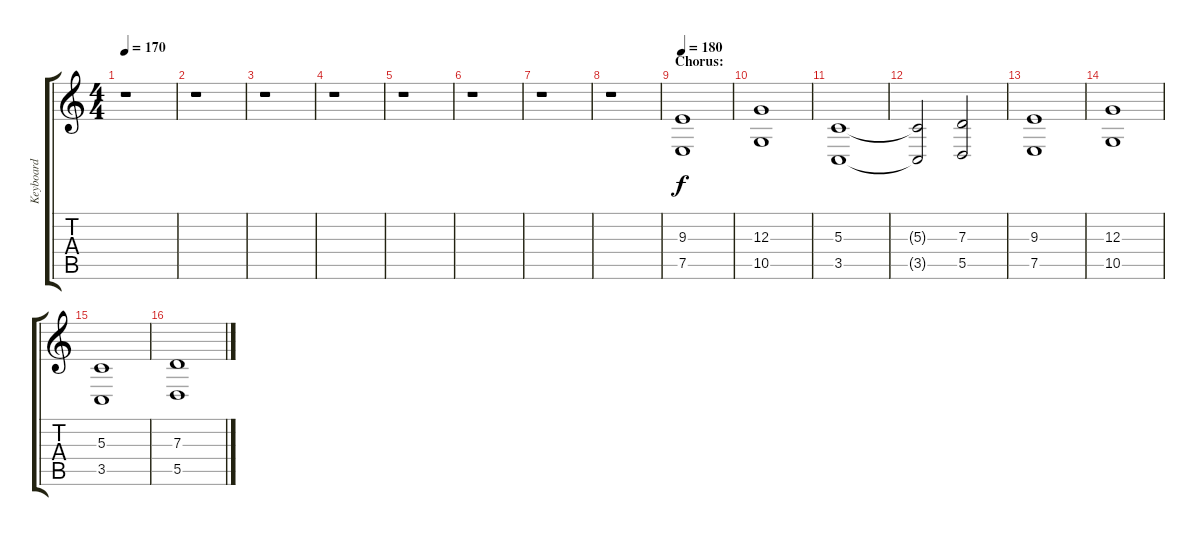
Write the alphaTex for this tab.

\track ("Keyboard" "Keyboard") {instrument stringensemble1}
\staff {score tabs}
\tuning (E4 B3 G3 D3 A2 E2) {hide}
\ts (4 4)
\tempo 170
\clef g2
\ks c
r.1{dy f} |
r.1 |
r.1 |
r.1 |
r.1 |
r.1 |
r.1 |
r.1 |
\section ("" "Chorus:")
\tempo 180
(9.3 7.5).1{volume 8 instrument stringensemble1} |
(12.3 10.5).1 |
(5.3 3.5).1 |
(5.3{t} 3.5{t}).2 (7.3 5.5).2 |
(9.3 7.5).1 |
(12.3 10.5).1 |
(5.3 3.5).1 |
(7.3 5.5).1
